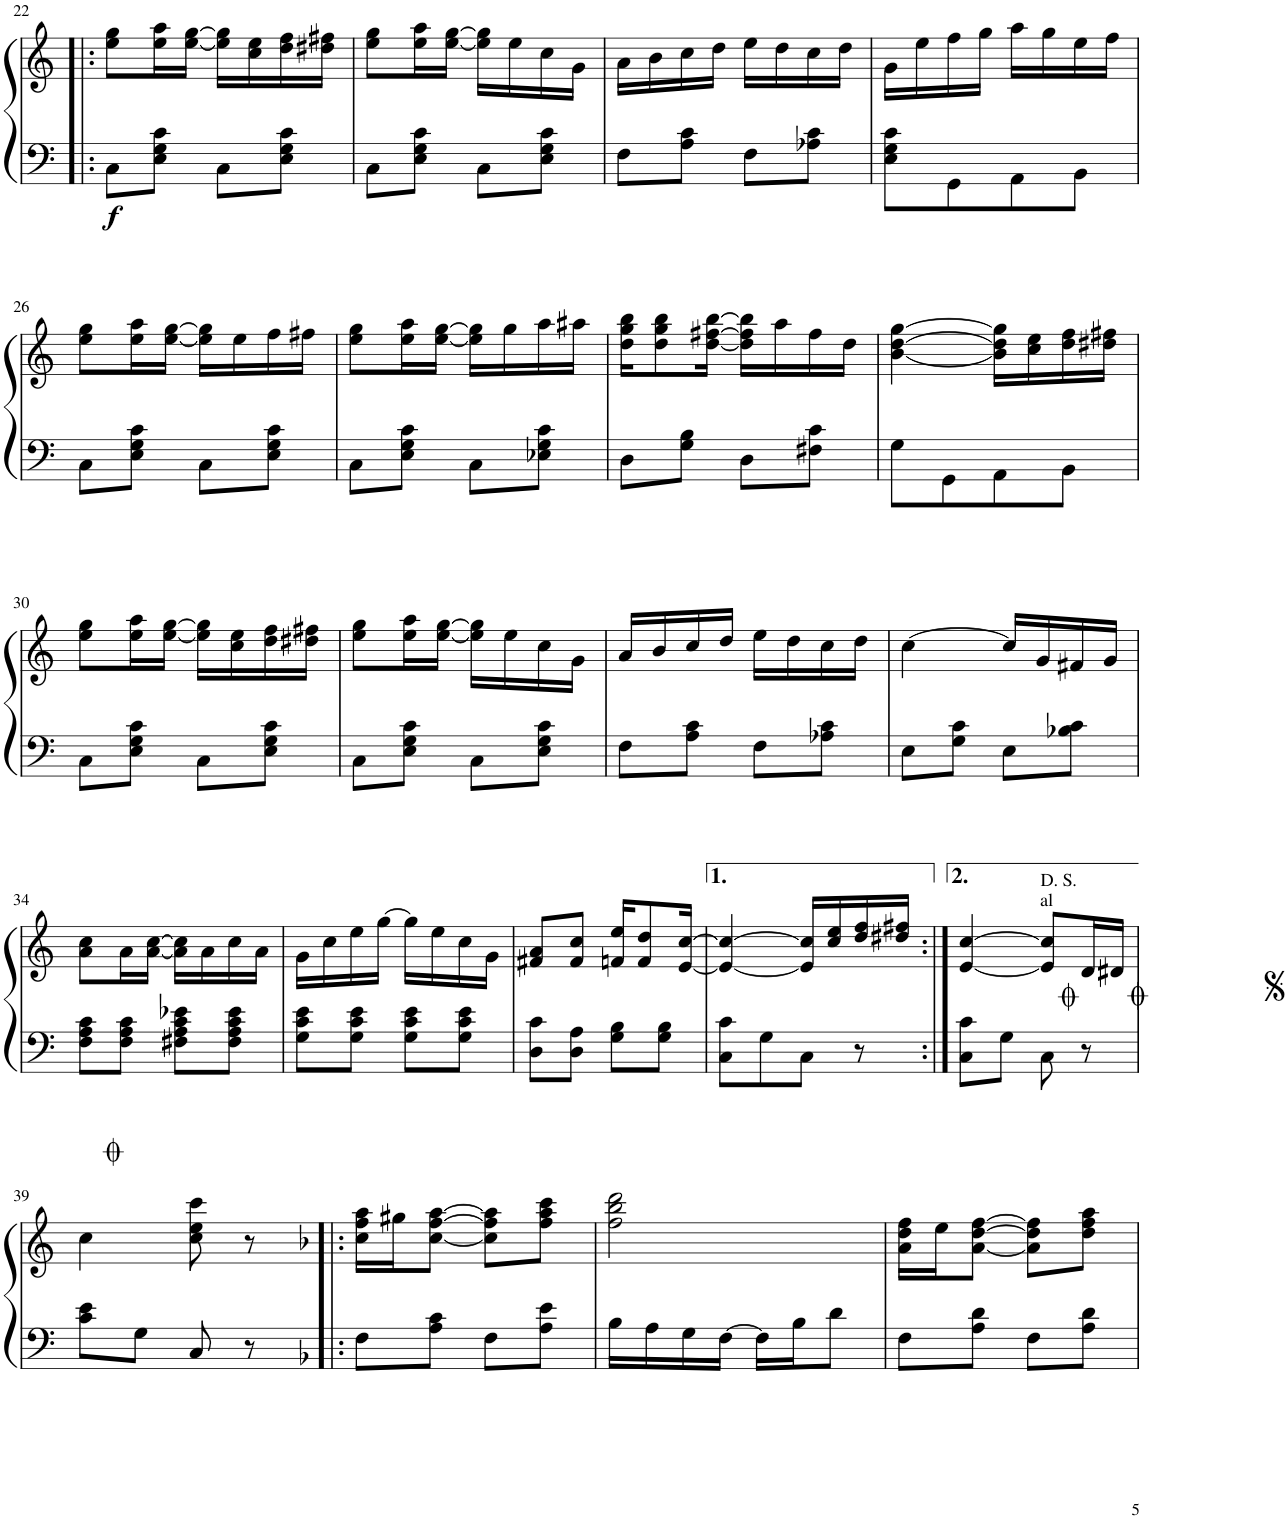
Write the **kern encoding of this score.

**kern	**kern	**dynam
*part1	*part1	*part1
*staff2	*staff1	*staff1/2
*I"Piano	*	*
*I'Pno	*	*
!!LO:PB:g=z
*clefF4	*clefG2	*
*k[]	*k[]	*
*M2/4	*M2/4	*
=22!|:	=22!|:	=22!|:
!	!	!LO:DY:b=2
8C\L	8ee\ 8gg\L	f
8E\ 8G\ 8c\J	16ee\ 16aa\L	.
.	[16ee\ [16gg\JJ	.
8C\L	16ee\] 16gg\]LL	.
.	16cc\ 16ee\	.
8E\ 8G\ 8c\J	16dd\ 16ff\	.
.	16dd#X\ 16ff#X\JJ	.
=23	=23	=23
8C\L	8ee\ 8gg\L	.
8E\ 8G\ 8c\J	16ee\ 16aa\L	.
.	[16ee\ [16gg\JJ	.
8C\L	16ee\] 16gg\]LL	.
.	16ee\	.
8E\ 8G\ 8c\J	16cc\	.
.	16g\JJ	.
=24	=24	=24
8F\L	16a\LL	.
.	16b\	.
8A\ 8c\J	16cc\	.
.	16dd\JJ	.
8F\L	16ee\LL	.
.	16dd\	.
8A-X\ 8c\J	16cc\	.
.	16dd\JJ	.
=25	=25	=25
8E\ 8G\ 8c\L	16g\LL	.
.	16ee\	.
8GG\	16ff\	.
.	16gg\JJ	.
8AA\	16aa\LL	.
.	16gg\	.
8BB\J	16ee\	.
.	16ff\JJ	.
!!LO:LB:g=z
=26	=26	=26
8C\L	8ee\ 8gg\L	.
8E\ 8G\ 8c\J	16ee\ 16aa\L	.
.	[16ee\ [16gg\JJ	.
8C\L	16ee\] 16gg\]LL	.
.	16ee\	.
8E\ 8G\ 8c\J	16ff\	.
.	16ff#X\JJ	.
=27	=27	=27
8C\L	8ee\ 8gg\L	.
8E\ 8G\ 8c\J	16ee\ 16aa\L	.
.	[16ee\ [16gg\JJ	.
8C\L	16ee\] 16gg\]LL	.
.	16gg\	.
8E-X\ 8G\ 8c\J	16aa\	.
.	16aa#X\JJ	.
=28	=28	=28
8D\L	16dd\ 16gg\ 16bb\KL	.
.	8dd\ 8gg\ 8bb\	.
8G\ 8B\J	.	.
.	[16dd\ [16ff#X\ [16bb\Jk	.
8D\L	16dd\] 16ff#\] 16bb\]LL	.
.	16aa\	.
8F#X\ 8c\J	16ff#\	.
.	16dd\JJ	.
=29	=29	=29
8G\L	[4b\ [4dd\ [4gg\	.
8GG\	.	.
8AA\	16b\] 16dd\] 16gg\]LL	.
.	16cc\ 16ee\	.
8BB\J	16dd\ 16ff\	.
.	16dd#X\ 16ff#X\JJ	.
!!LO:LB:g=z
=30	=30	=30
8C\L	8ee\ 8gg\L	.
8E\ 8G\ 8c\J	16ee\ 16aa\L	.
.	[16ee\ [16gg\JJ	.
8C\L	16ee\] 16gg\]LL	.
.	16cc\ 16ee\	.
8E\ 8G\ 8c\J	16dd\ 16ff\	.
.	16dd#X\ 16ff#X\JJ	.
=31	=31	=31
8C\L	8ee\ 8gg\L	.
8E\ 8G\ 8c\J	16ee\ 16aa\L	.
.	[16ee\ [16gg\JJ	.
8C\L	16ee\] 16gg\]LL	.
.	16ee\	.
8E\ 8G\ 8c\J	16cc\	.
.	16g\JJ	.
=32	=32	=32
8F\L	16a/LL	.
.	16b/	.
8A\ 8c\J	16cc/	.
.	16dd/JJ	.
8F\L	16ee\LL	.
.	16dd\	.
8A-X\ 8c\J	16cc\	.
.	16dd\JJ	.
=33	=33	=33
8E\L	[4cc\	.
8G\ 8c\J	.	.
8E\L	16cc/LL]	.
.	16g/	.
8B-X\ 8c\J	16f#X/	.
.	16g/JJ	.
!!LO:LB:g=z
=34	=34	=34
8F\ 8A\ 8c\L	8a\ 8cc\L	.
8F\ 8A\ 8c\J	16a\L	.
.	[16a\ [16cc\JJ	.
8F#X\ 8A\ 8c\ 8e-X\L	16a\] 16cc\]LL	.
.	16a\	.
8F#\ 8A\ 8c\ 8e-\J	16cc\	.
.	16a\JJ	.
=35	=35	=35
8G\ 8c\ 8e\L	16g\LL	.
.	16cc\	.
8G\ 8c\ 8e\J	16ee\	.
.	[16gg\JJ	.
8G\ 8c\ 8e\L	16gg\LL]	.
.	16ee\	.
8G\ 8c\ 8e\J	16cc\	.
.	16g\JJ	.
=36	=36	=36
8D\ 8c\L	8f#X/ 8a/L	.
8D\ 8A\J	8f#/ 8cc/J	.
8G\ 8B\L	16fn/ 16ee/KL	.
.	8f/ 8dd/	.
8G\ 8B\J	.	.
.	[16e/ [16cc/Jk	.
=37	=37	=37
8C\ 8c\L	4e/_ 4cc/_	.
8G\	.	.
8C\J	16e/] 16cc/]LL	.
.	16cc/ 16ee/	.
8r	16dd/ 16ff/	.
.	16dd#X/ 16ff#X/JJ	.
=38:|!	=38:|!	=38:|!
8C\ 8c\L	[4e/ [4cc/	.
8G\J	.	.
!	!LO:TX:a:t=al	!
8C\	8e/] 8cc/]L	.
8r	16d/L	.
.	16d#X/JJ	.
!!LO:LB:g=z
=39	=39	=39
8c\ 8e\L	4cc\	.
8G\J	.	.
8C/	8cc\ 8ee\ 8ccc\	.
8r	8r	.
=40!|:	=40!|:	=40!|:
*k[b-]	*k[b-]	*
8F\L	16cc\ 16ff\ 16aa\LL	.
.	16gg#X\J	.
8A\ 8c\J	[8cc\ [8ff\ [8aa\J	.
8F\L	8cc\] 8ff\] 8aa\]L	.
8A\ 8e\J	8ff\ 8aa\ 8ccc\J	.
=41	=41	=41
16B-\LL	2ff\ 2bb-\ 2ddd\	.
16A\	.	.
16G\	.	.
[16F\JJ	.	.
16F\LL]	.	.
16B-\J	.	.
8d\J	.	.
=42	=42	=42
8F\L	16a\ 16dd\ 16ff\LL	.
.	16ee\J	.
8A\ 8d\J	[8a\ [8dd\ [8ff\J	.
8F\L	8a\] 8dd\] 8ff\]L	.
8A\ 8d\J	8dd\ 8ff\ 8aa\J	.
=	=	=
*-	*-	*-
